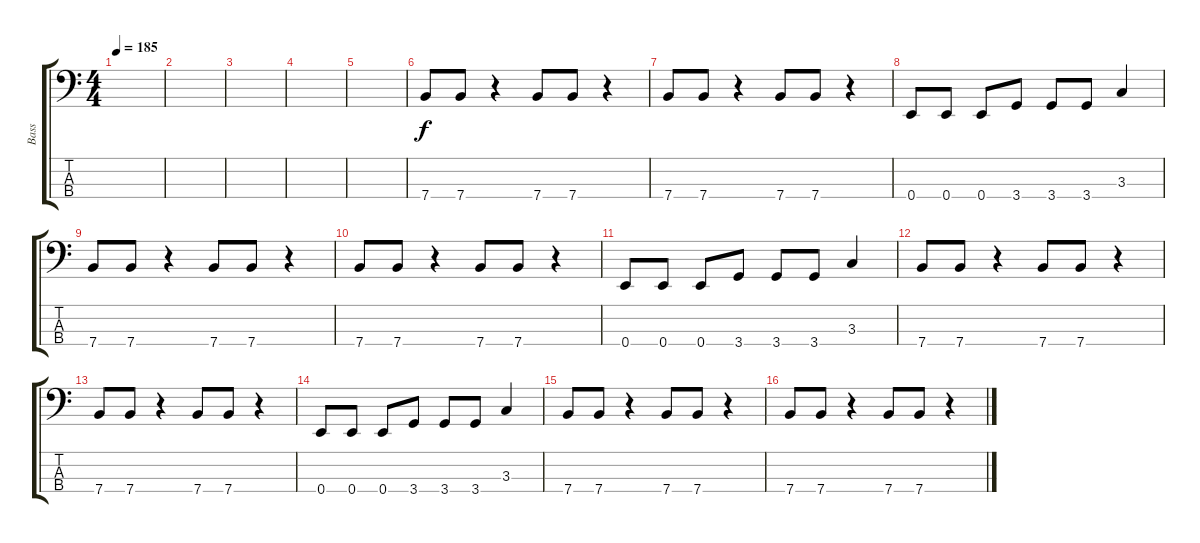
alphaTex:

\track ("Bass" "Bass") {instrument electricbassfinger}
\staff {score tabs}
\tuning (G2 D2 A1 E1) {hide}
\ts (4 4)
\tempo 185
\clef f4
\ks c
|
|
|
|
|
7.4.8 7.4.8 r.4 7.4.8 7.4.8 r.4 |
7.4.8 7.4.8 r.4 7.4.8 7.4.8 r.4 |
0.4.8 0.4.8 0.4.8 3.4.8 3.4.8 3.4.8 3.3.4 |
7.4.8 7.4.8 r.4 7.4.8 7.4.8 r.4 |
7.4.8 7.4.8 r.4 7.4.8 7.4.8 r.4 |
0.4.8 0.4.8 0.4.8 3.4.8 3.4.8 3.4.8 3.3.4 |
7.4.8 7.4.8 r.4 7.4.8 7.4.8 r.4 |
7.4.8 7.4.8 r.4 7.4.8 7.4.8 r.4 |
0.4.8 0.4.8 0.4.8 3.4.8 3.4.8 3.4.8 3.3.4 |
7.4.8 7.4.8 r.4 7.4.8 7.4.8 r.4 |
7.4.8 7.4.8 r.4 7.4.8 7.4.8 r.4
